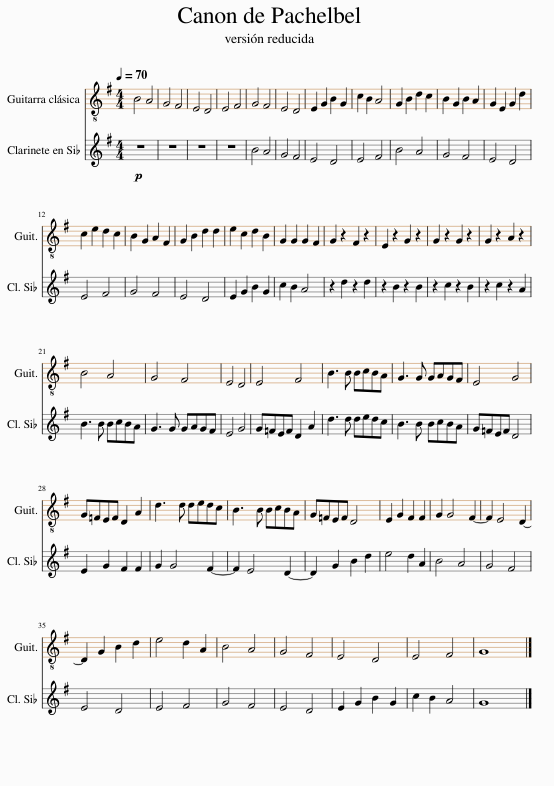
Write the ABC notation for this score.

X:1
%%score 1 2
L:1/8
Q:1/4=70
M:4/4
I:linebreak $
K:G
V:1 treble-8
V:2 treble transpose=-2
V:1
 B4 A4 | G4 F4 | E4 D4 | E4 F4 | G4 F4 | %5
 E4 D4 | E2 G2 B2 G2 | c2 B2 A4 | G2 B2 d2 c2 | B2 G2 B2 A2 |$ %10
 G2 E2 G2 d2 | c2 e2 d2 c2 | B2 G2 A2 F2 | G2 B2 d2 d2 | e2 c2 d2 B2 | %15
 G2 G2 G2 F2 | G2 z2 F2 z2 | E2 z2 G2 z2 | G2 z2 G2 z2 |$ G2 z2 A2 z2 | %20
 B4 A4 | G4 F4 | E4 D4 | E4 F4 | B3 B BcBA | %25
 G3 G GAGF |$ E4 G4 | G=FEF D2 A2 | d3 d dedc | B3 B BcBA | %30
 G=FEF D4 | E2 G2 F2 F2 | G2 G4 F2- |$ F2 E4 D2- | D2 G2 B2 d2 | %35
 e4 d2 A2 | B4 A4 | G4 F4 | E4 D4 | E4 F4 | %40
 G8 |] %41
V:2
!p! z8 | z8 | z8 | z8 | ^c4 B4 | %5
 A4 ^G4 | F4 E4 | F4 ^G4 | ^c4 B4 | A4 ^G4 |$ %10
 F4 E4 | F4 ^G4 | A4 ^G4 | F4 E4 | F2 A2 ^c2 A2 | %15
 d2 ^c2 B4 | z2 e2 z2 e2 | z2 ^c2 z2 c2 | z2 d2 z2 ^c2 |$ z2 d2 z2 B2 | %20
 ^c3 c cdcB | A3 A ABA^G | F4 A4 | AGFG E2 B2 | e3 e efed | %25
 ^c3 c cdcB |$ AGFG E4 | F2 A2 ^G2 G2 | A2 A4 ^G2- | G2 F4 E2- | %30
 E2 A2 ^c2 e2 | f4 e2 B2 | ^c4 B4 |$ A4 ^G4 | F4 E4 | %35
 F4 ^G4 | A4 ^G4 | F4 E4 | F2 A2 ^c2 A2 | d2 ^c2 B4 | %40
 A8 |] %41
